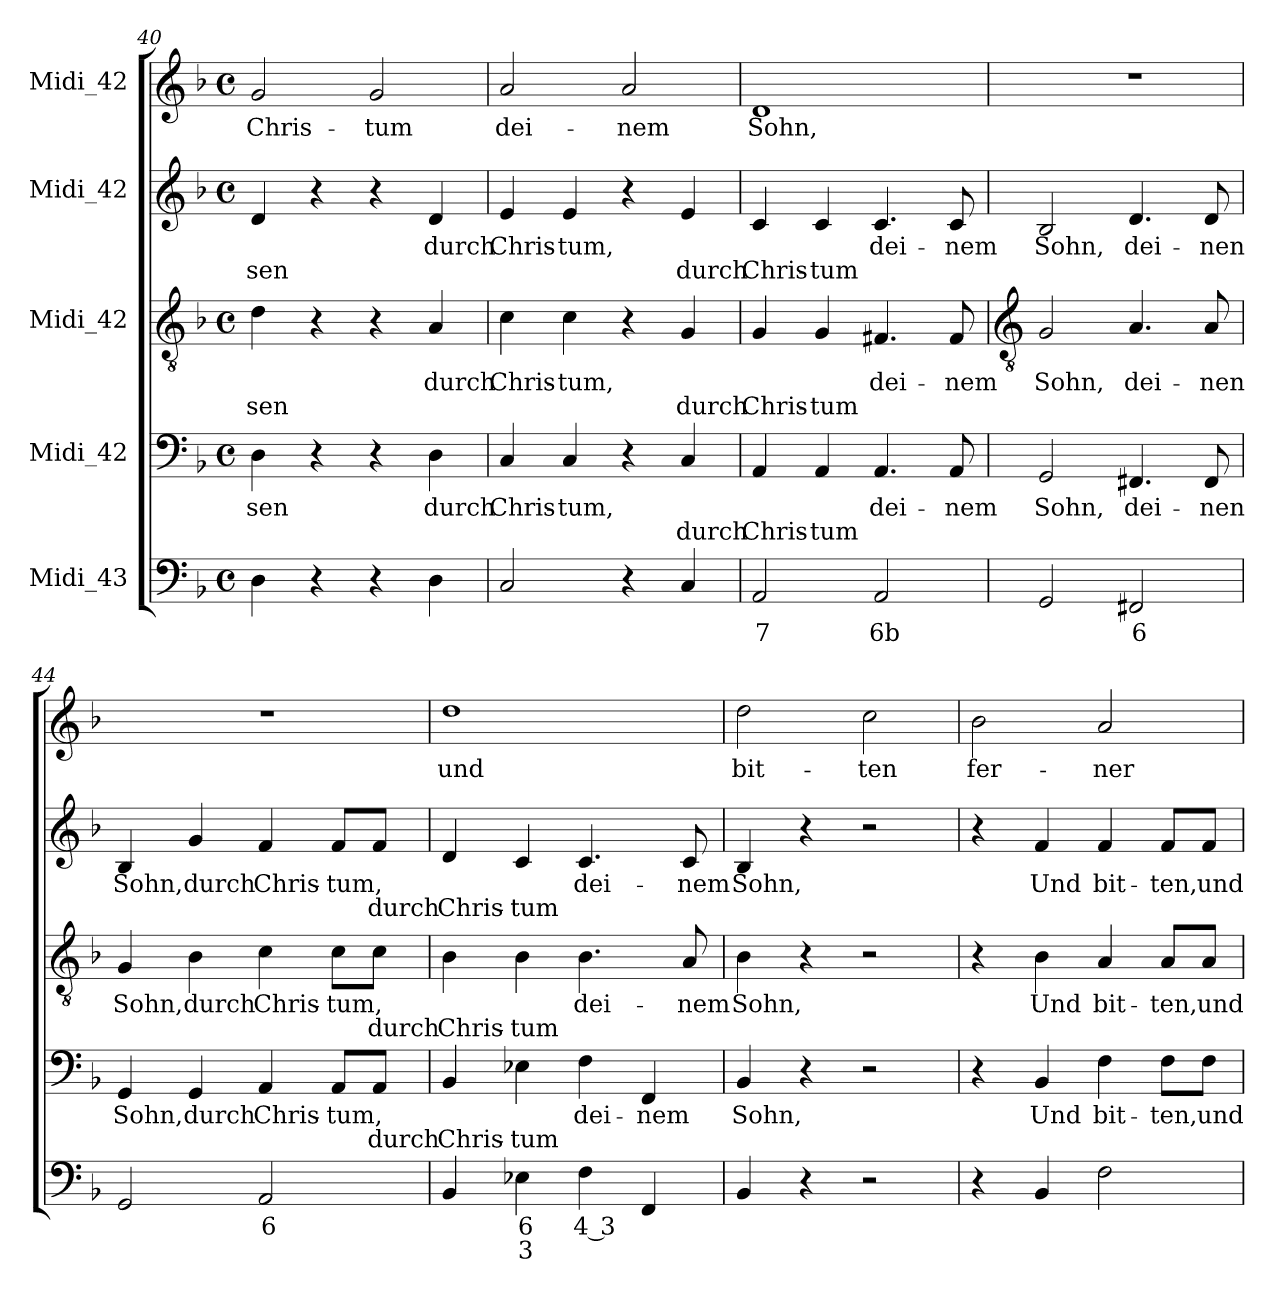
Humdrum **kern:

**kern	**text	**text	**kern	**text	**text	**kern	**text	**text	**kern	**text	**text	**kern	**text
*part5	*part5	*part5	*part4	*part4	*part4	*part3	*part3	*part3	*part2	*part2	*part2	*part1	*part1
*staff5	*staff5	*staff5	*staff4	*staff4	*staff4	*staff3	*staff3	*staff3	*staff2	*staff2	*staff2	*staff1	*staff1
*I"Midi_43	*	*	*I"Midi_42	*	*	*I"Midi_42	*	*	*I"Midi_42	*	*	*I"Midi_42	*
*clefF4	*	*	*clefF4	*	*	*clefGv2	*	*	*clefG2	*	*	*clefG2	*
*k[b-]	*	*	*k[b-]	*	*	*k[b-]	*	*	*k[b-]	*	*	*k[b-]	*
*F:	*	*	*F:	*	*	*F:	*	*	*F:	*	*	*F:	*
*M4/4	*	*	*M4/4	*	*	*M4/4	*	*	*M4/4	*	*	*M4/4	*
*met(c)	*	*	*met(c)	*	*	*met(c)	*	*	*met(c)	*	*	*met(c)	*
=40	=40	=40	=40	=40	=40	=40	=40	=40	=40	=40	=40	=40	=40
!	!	!	!	!LO:LY:b	!	!	!	!LO:LY:b	!	!	!LO:LY:b	!	!LO:LY:b
4D	.	.	4D	-sen	.	4d	.	-sen	4d	.	-sen	2g	Chris-
4r	.	.	4r	.	.	4r	.	.	4r	.	.	.	.
!	!	!	!	!	!	!	!	!	!	!	!	!	!LO:LY:b
4r	.	.	4r	.	.	4r	.	.	4r	.	.	2g	-tum
!	!	!	!	!LO:LY:b	!	!	!LO:LY:b	!	!	!LO:LY:b	!	!	!
4D	.	.	4D	durch	.	4A	durch	.	4d	durch	.	.	.
=41	=41	=41	=41	=41	=41	=41	=41	=41	=41	=41	=41	=41	=41
!	!	!	!	!LO:LY:b	!	!	!LO:LY:b	!	!	!LO:LY:b	!	!	!LO:LY:b
2C	.	.	4C	Chris-	.	4c	Chris-	.	4e	Chris-	.	2a	dei-
!	!	!	!	!LO:LY:b	!	!	!LO:LY:b	!	!	!LO:LY:b	!	!	!
.	.	.	4C	-tum,	.	4c	-tum,	.	4e	-tum,	.	.	.
!	!	!	!	!	!	!	!	!	!	!	!	!	!LO:LY:b
4r	.	.	4r	.	.	4r	.	.	4r	.	.	2a	-nem
!	!	!	!	!	!LO:LY:b	!	!	!LO:LY:b	!	!	!LO:LY:b	!	!
4C	.	.	4C	.	durch	4G	.	durch	4e	.	durch	.	.
!!LO:LB:g=z
=42	=42	=42	=42	=42	=42	=42	=42	=42	=42	=42	=42	=42	=42
!	!LO:LY:b	!	!	!	!LO:LY:b	!	!	!LO:LY:b	!	!	!LO:LY:b	!	!LO:LY:b
2AA	7	.	4AA	.	Chris-	4G	.	Chris-	4c	.	Chris-	1d	Sohn,
!	!	!	!	!	!LO:LY:b	!	!	!LO:LY:b	!	!	!LO:LY:b	!	!
.	.	.	4AA	.	-tum	4G	.	-tum	4c	.	-tum	.	.
!	!LO:LY:b	!	!	!LO:LY:b	!	!	!LO:LY:b	!	!	!LO:LY:b	!	!	!
2AA	6b	.	4.AA	dei-	.	4.F#X	dei-	.	4.c	dei-	.	.	.
!	!	!	!	!LO:LY:b	!	!	!LO:LY:b	!	!	!LO:LY:b	!	!	!
.	.	.	8AA	-nem	.	8F#	-nem	.	8c	-nem	.	.	.
!!LO:LB:g=z
=43	=43	=43	=43	=43	=43	=43	=43	=43	=43	=43	=43	=43	=43
*	*	*	*	*	*	*clefGv2	*	*	*	*	*	*	*
!	!	!	!	!LO:LY:b	!	!	!LO:LY:b	!	!	!LO:LY:b	!	!	!
2GG	.	.	2GG	Sohn,	.	2G	Sohn,	.	2B-	Sohn,	.	1r	.
!	!LO:LY:b	!	!	!LO:LY:b	!	!	!LO:LY:b	!	!	!LO:LY:b	!	!	!
2FF#X	6	.	4.FF#X	dei-	.	4.A	dei-	.	4.d	dei-	.	.	.
!	!	!	!	!LO:LY:b	!	!	!LO:LY:b	!	!	!LO:LY:b	!	!	!
.	.	.	8FF#	-nen	.	8A	-nen	.	8d	-nen	.	.	.
=44	=44	=44	=44	=44	=44	=44	=44	=44	=44	=44	=44	=44	=44
!	!	!	!	!LO:LY:b	!	!	!LO:LY:b	!	!	!LO:LY:b	!	!	!
2GG	.	.	4GG	Sohn,	.	4G	Sohn,	.	4B-	Sohn,	.	1r	.
!	!	!	!	!LO:LY:b	!	!	!LO:LY:b	!	!	!LO:LY:b	!	!	!
.	.	.	4GG	durch	.	4B-	durch	.	4g	durch	.	.	.
!	!LO:LY:b	!	!	!LO:LY:b	!	!	!LO:LY:b	!	!	!LO:LY:b	!	!	!
2AA	6	.	4AA	Chris-	.	4c	Chris-	.	4f	Chris-	.	.	.
!	!	!	!	!LO:LY:b	!	!	!LO:LY:b	!	!	!LO:LY:b	!	!	!
.	.	.	8AAL	-tum,	.	8cL	-tum,	.	8fL	-tum,	.	.	.
!	!	!	!	!	!LO:LY:b	!	!	!LO:LY:b	!	!	!LO:LY:b	!	!
.	.	.	8AAJ	.	durch	8cJ	.	durch	8fJ	.	durch	.	.
=45	=45	=45	=45	=45	=45	=45	=45	=45	=45	=45	=45	=45	=45
!	!	!	!	!	!LO:LY:b	!	!	!LO:LY:b	!	!	!LO:LY:b	!	!LO:LY:b
4BB-	.	.	4BB-	.	Chris-	4B-	.	Chris-	4d	.	Chris-	1dd	und
!	!LO:LY:b	!LO:LY:b	!	!	!LO:LY:b	!	!	!LO:LY:b	!	!	!LO:LY:b	!	!
4E-X	6	3	4E-X	.	-tum	4B-	.	-tum	4c	.	-tum	.	.
!	!LO:LY:b	!	!	!LO:LY:b	!	!	!LO:LY:b	!	!	!LO:LY:b	!	!	!
4F	4 3	.	4F	dei-	.	4.B-	dei-	.	4.c	dei-	.	.	.
!	!	!	!	!LO:LY:b	!	!	!	!	!	!	!	!	!
4FF	.	.	4FF	-nem	.	.	.	.	.	.	.	.	.
!	!	!	!	!	!	!	!LO:LY:b	!	!	!LO:LY:b	!	!	!
.	.	.	.	.	.	8A	-nem	.	8c	-nem	.	.	.
=46	=46	=46	=46	=46	=46	=46	=46	=46	=46	=46	=46	=46	=46
!	!	!	!	!LO:LY:b	!	!	!LO:LY:b	!	!	!LO:LY:b	!	!	!LO:LY:b
4BB-	.	.	4BB-	Sohn,	.	4B-	Sohn,	.	4B-	Sohn,	.	2dd	bit-
4r	.	.	4r	.	.	4r	.	.	4r	.	.	.	.
!	!	!	!	!	!	!	!	!	!	!	!	!	!LO:LY:b
2r	.	.	2r	.	.	2r	.	.	2r	.	.	2cc	-ten
!!LO:LB:g=z
=47	=47	=47	=47	=47	=47	=47	=47	=47	=47	=47	=47	=47	=47
!	!	!	!	!	!	!	!	!	!	!	!	!	!LO:LY:b
4r	.	.	4r	.	.	4r	.	.	4r	.	.	2b-	fer-
!	!	!	!	!LO:LY:b	!	!	!LO:LY:b	!	!	!LO:LY:b	!	!	!
4BB-	.	.	4BB-	Und	.	4B-	Und	.	4f	Und	.	.	.
!	!	!	!	!LO:LY:b	!	!	!LO:LY:b	!	!	!LO:LY:b	!	!	!LO:LY:b
2F	.	.	4F	bit-	.	4A	bit-	.	4f	bit-	.	2a	-ner
!	!	!	!	!LO:LY:b	!	!	!LO:LY:b	!	!	!LO:LY:b	!	!	!
.	.	.	8FL	-ten,	.	8AL	-ten,	.	8fL	-ten,	.	.	.
!	!	!	!	!LO:LY:b	!	!	!LO:LY:b	!	!	!LO:LY:b	!	!	!
.	.	.	8FJ	und	.	8AJ	und	.	8fJ	und	.	.	.
=	=	=	=	=	=	=	=	=	=	=	=	=	=
*-	*-	*-	*-	*-	*-	*-	*-	*-	*-	*-	*-	*-	*-
